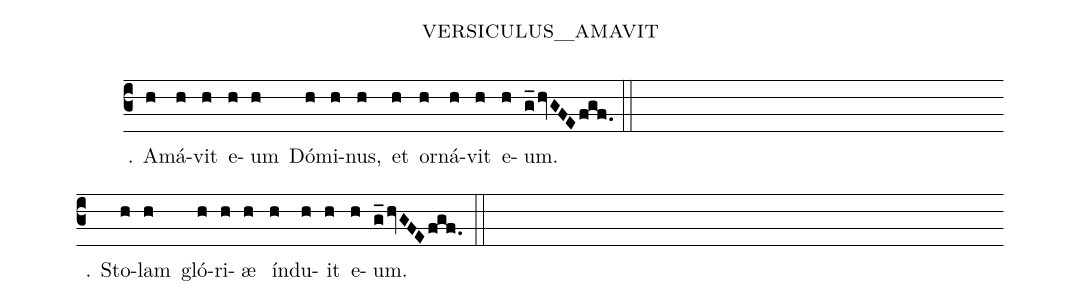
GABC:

name:versiculus_amavit;
%%
(c3)℣. A(h)má(h)vit(h) e(h)um(h) Dó(h)mi(h)nus,(h) et(h) or(h)ná(h)vit(h) e(h)um.(g_hvGFEfgf.) (::) (Z-)
℟. Sto(h)lam(h) gló(h)ri(h)æ(h) índ(h)u(h)it(h) e(h)um.(g_hvGFEfgf.) (::)
